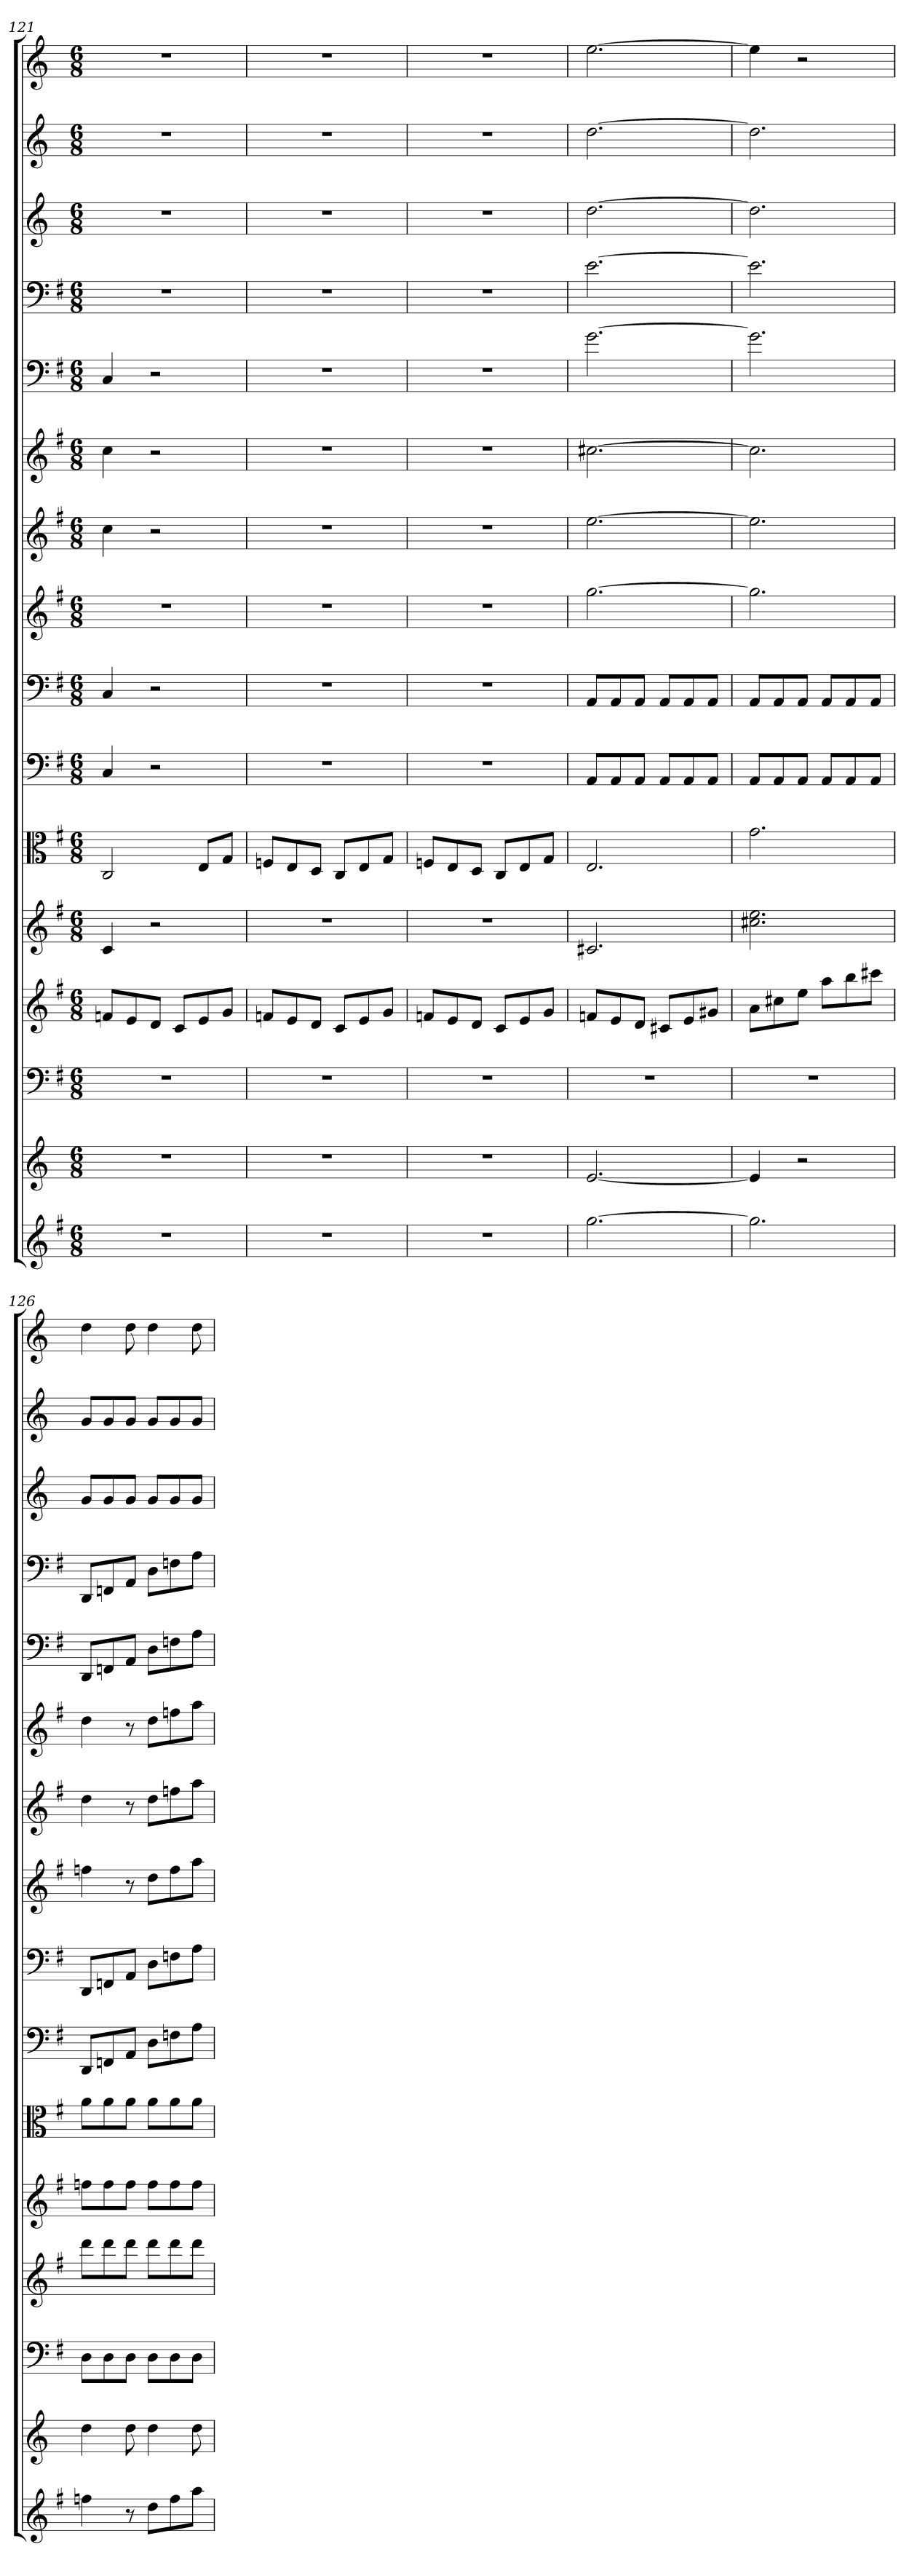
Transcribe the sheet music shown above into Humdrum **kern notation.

**kern	**kern	**kern	**kern	**kern	**kern	**kern	**kern	**kern	**kern	**kern	**kern	**kern	**kern	**kern	**kern
*part16	*part15	*part14	*part13	*part12	*part11	*part10	*part9	*part8	*part7	*part6	*part5	*part4	*part3	*part2	*part1
*staff16	*staff15	*staff14	*staff13	*staff12	*staff11	*staff10	*staff9	*staff8	*staff7	*staff6	*staff5	*staff4	*staff3	*staff2	*staff1
*	*	*clefF4	*	*	*clefC3	*clefF4	*clefF4	*	*	*	*clefF4	*clefF4	*	*	*
*k[f#]	*k[]	*k[f#]	*k[f#]	*k[f#]	*k[f#]	*k[f#]	*k[f#]	*k[f#]	*k[f#]	*k[f#]	*k[f#]	*k[f#]	*k[]	*k[]	*k[]
*M6/8	*M6/8	*M6/8	*M6/8	*M6/8	*M6/8	*M6/8	*M6/8	*M6/8	*M6/8	*M6/8	*M6/8	*M6/8	*M6/8	*M6/8	*M6/8
=121	=121	=121	=121	=121	=121	=121	=121	=121	=121	=121	=121	=121	=121	=121	=121
2.r	2.r	2.r	8fnL	4c	2C	4C	4C	2.r	4cc	4cc	4C	2.r	2.r	2.r	2.r
.	.	.	8e	.	.	.	.	.	.	.	.	.	.	.	.
.	.	.	8dJ	2r	.	2r	2r	.	2r	2r	2r	.	.	.	.
.	.	.	8cL	.	.	.	.	.	.	.	.	.	.	.	.
.	.	.	8e	.	8E/L	.	.	.	.	.	.	.	.	.	.
.	.	.	8gJ	.	8G/J	.	.	.	.	.	.	.	.	.	.
=122	=122	=122	=122	=122	=122	=122	=122	=122	=122	=122	=122	=122	=122	=122	=122
2.r	2.r	2.r	8fnL	2.r	8Fn/L	2.r	2.r	2.r	2.r	2.r	2.r	2.r	2.r	2.r	2.r
.	.	.	8e	.	8E/	.	.	.	.	.	.	.	.	.	.
.	.	.	8dJ	.	8D/J	.	.	.	.	.	.	.	.	.	.
.	.	.	8cL	.	8C/L	.	.	.	.	.	.	.	.	.	.
.	.	.	8e	.	8E/	.	.	.	.	.	.	.	.	.	.
.	.	.	8gJ	.	8G/J	.	.	.	.	.	.	.	.	.	.
=123	=123	=123	=123	=123	=123	=123	=123	=123	=123	=123	=123	=123	=123	=123	=123
2.r	2.r	2.r	8fnL	2.r	8Fn/L	2.r	2.r	2.r	2.r	2.r	2.r	2.r	2.r	2.r	2.r
.	.	.	8e	.	8E/	.	.	.	.	.	.	.	.	.	.
.	.	.	8dJ	.	8D/J	.	.	.	.	.	.	.	.	.	.
.	.	.	8cL	.	8C/L	.	.	.	.	.	.	.	.	.	.
.	.	.	8e	.	8E/	.	.	.	.	.	.	.	.	.	.
.	.	.	8gJ	.	8G/J	.	.	.	.	.	.	.	.	.	.
=124	=124	=124	=124	=124	=124	=124	=124	=124	=124	=124	=124	=124	=124	=124	=124
[2.gg	[2.e	2.r	8fnL	2.c#X	2.E	8AA/L	8AA/L	[2.gg	[2.ee	[2.cc#X	[2.g	[2.e	[2.dd	[2.dd	[2.ee
.	.	.	8e	.	.	8AA/	8AA/	.	.	.	.	.	.	.	.
.	.	.	8dJ	.	.	8AA/J	8AA/J	.	.	.	.	.	.	.	.
.	.	.	8c#XL	.	.	8AA/L	8AA/L	.	.	.	.	.	.	.	.
.	.	.	8e	.	.	8AA/	8AA/	.	.	.	.	.	.	.	.
.	.	.	8g#XJ	.	.	8AA/J	8AA/J	.	.	.	.	.	.	.	.
=125	=125	=125	=125	=125	=125	=125	=125	=125	=125	=125	=125	=125	=125	=125	=125
2.gg]	4e]	2.r	8aL	2.cc#X 2.ee	2.g	8AA/L	8AA/L	2.gg]	2.ee]	2.cc#]	2.g]	2.e]	2.dd]	2.dd]	4ee]
.	.	.	8cc#X	.	.	8AA/	8AA/	.	.	.	.	.	.	.	.
.	2r	.	8eeJ	.	.	8AA/J	8AA/J	.	.	.	.	.	.	.	2r
.	.	.	8aaL	.	.	8AA/L	8AA/L	.	.	.	.	.	.	.	.
.	.	.	8bb	.	.	8AA/	8AA/	.	.	.	.	.	.	.	.
.	.	.	8ccc#XJ	.	.	8AA/J	8AA/J	.	.	.	.	.	.	.	.
=126	=126	=126	=126	=126	=126	=126	=126	=126	=126	=126	=126	=126	=126	=126	=126
4ffn	4dd	8D\L	8dddL	8ffnL	8a\L	8DD/L	8DD/L	4ffn	4dd	4dd	8DD/L	8DD/L	8gL	8gL	4dd
.	.	8D\	8ddd	8ff	8a\	8FFn/	8FFn/	.	.	.	8FFn/	8FFn/	8g	8g	.
8r	8dd	8D\J	8dddJ	8ffJ	8a\J	8AA/J	8AA/J	8r	8r	8r	8AA/J	8AA/J	8gJ	8gJ	8dd
8ddL	4dd	8D\L	8dddL	8ffL	8a\L	8D\L	8D\L	8ddL	8ddL	8ddL	8D\L	8D\L	8gL	8gL	4dd
8ff	.	8D\	8ddd	8ff	8a\	8Fn\	8Fn\	8ff	8ffn	8ffn	8Fn\	8Fn\	8g	8g	.
8aaJ	8dd	8D\J	8dddJ	8ffJ	8a\J	8A\J	8A\J	8aaJ	8aaJ	8aaJ	8A\J	8A\J	8gJ	8gJ	8dd
=	=	=	=	=	=	=	=	=	=	=	=	=	=	=	=
*-	*-	*-	*-	*-	*-	*-	*-	*-	*-	*-	*-	*-	*-	*-	*-
